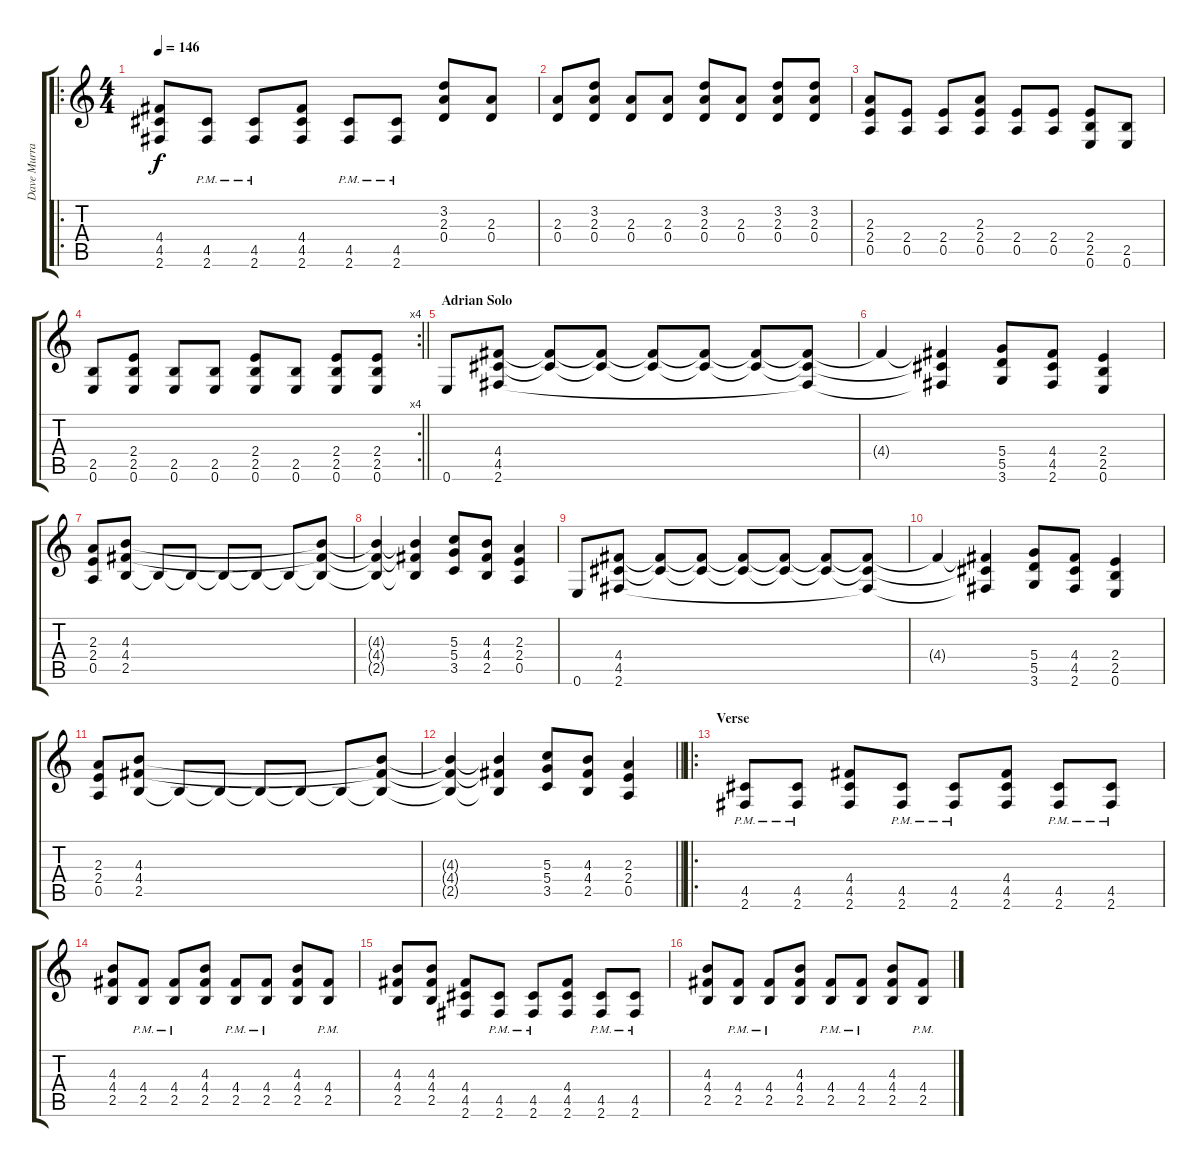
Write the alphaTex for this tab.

\track ("Dave Murray" "Dave Murra") {instrument distortionguitar}
\staff {score tabs}
\tuning (E4 B3 G3 D3 A2 E2) {hide}
\ro
\ts (4 4)
\tempo 146
\clef g2
\ks c
(4.4 4.5 2.6).8{dy f} (4.5{pm} 2.6{pm}).8 (4.5{pm} 2.6{pm}).8 (4.4 4.5 2.6).8 (4.5{pm} 2.6{pm}).8 (4.5{pm} 2.6{pm}).8 (3.2 2.3 0.4).8 (2.3 0.4).8 |
(2.3 0.4).8 (3.2 2.3 0.4).8 (2.3 0.4).8 (2.3 0.4).8 (3.2 2.3 0.4).8 (2.3 0.4).8 (3.2 2.3 0.4).8 (3.2 2.3 0.4).8 |
(2.3 2.4 0.5).8 (2.4 0.5).8 (2.4 0.5).8 (2.3 2.4 0.5).8 (2.4 0.5).8 (2.4 0.5).8 (2.4 2.5 0.6).8 (2.5 0.6).8 |
\rc 4
\barLineRight lightlight
(2.5 0.6).8 (2.4 2.5 0.6).8 (2.5 0.6).8 (2.5 0.6).8 (2.4 2.5 0.6).8 (2.5 0.6).8 (2.4 2.5 0.6).8 (2.4 2.5 0.6).8 |
\section ("" "Adrian Solo")
0.6.8 (4.4 4.5 2.6).8 (4.4{t} 4.5{t}).8 (4.4{t} 4.5{t}).8 (4.4{t} 4.5{t}).8 (4.4{t} 4.5{t}).8 (4.4{t} 4.5{t}).8 (4.4{t} 4.5{t} 2.6{t}).8 |
4.4{t}.4 (4.4{t} 4.5{t} 2.6{t}).4 (5.4 5.5 3.6).8 (4.4 4.5 2.6).8 (2.4 2.5 0.6).4 |
(2.3 2.4 0.5).8 (4.3 4.4 2.5).8 2.5{t}.8 2.5{t}.8 2.5{t}.8 2.5{t}.8 2.5{t}.8 (4.3{t} 4.4{t} 2.5{t}).8 |
(4.3{t} 4.4{t} 2.5{t}).4 (4.3{t} 4.4{t} 2.5{t}).4 (5.3 5.4 3.5).8 (4.3 4.4 2.5).8 (2.3 2.4 0.5).4 |
0.6.8 (4.4 4.5 2.6).8 (4.4{t} 4.5{t}).8 (4.4{t} 4.5{t}).8 (4.4{t} 4.5{t}).8 (4.4{t} 4.5{t}).8 (4.4{t} 4.5{t}).8 (4.4{t} 4.5{t} 2.6{t}).8 |
4.4{t}.4 (4.4{t} 4.5{t} 2.6{t}).4 (5.4 5.5 3.6).8 (4.4 4.5 2.6).8 (2.4 2.5 0.6).4 |
(2.3 2.4 0.5).8 (4.3 4.4 2.5).8 2.5{t}.8 2.5{t}.8 2.5{t}.8 2.5{t}.8 2.5{t}.8 (4.3{t} 4.4{t} 2.5{t}).8 |
\barLineRight lightlight
(4.3{t} 4.4{t} 2.5{t}).4 (4.3{t} 4.4{t} 2.5{t}).4 (5.3 5.4 3.5).8 (4.3 4.4 2.5).8 (2.3 2.4 0.5).4 |
\ro
\section ("" "Verse")
(4.5{pm} 2.6{pm}).8 (4.5{pm} 2.6{pm}).8 (4.4 4.5 2.6).8 (4.5{pm} 2.6{pm}).8 (4.5{pm} 2.6{pm}).8 (4.4 4.5 2.6).8 (4.5{pm} 2.6{pm}).8 (4.5{pm} 2.6{pm}).8 |
(4.3 4.4 2.5).8 (4.4{pm} 2.5{pm}).8 (4.4{pm} 2.5{pm}).8 (4.3 4.4 2.5).8 (4.4{pm} 2.5{pm}).8 (4.4{pm} 2.5{pm}).8 (4.3 4.4 2.5).8 (4.4{pm} 2.5{pm}).8 |
(4.3 4.4 2.5).8 (4.3 4.4 2.5).8 (4.4 4.5 2.6).8 (4.5{pm} 2.6{pm}).8 (4.5{pm} 2.6{pm}).8 (4.4 4.5 2.6).8 (4.5{pm} 2.6{pm}).8 (4.5{pm} 2.6{pm}).8 |
(4.3 4.4 2.5).8 (4.4{pm} 2.5{pm}).8 (4.4{pm} 2.5{pm}).8 (4.3 4.4 2.5).8 (4.4{pm} 2.5{pm}).8 (4.4{pm} 2.5{pm}).8 (4.3 4.4 2.5).8 (4.4{pm} 2.5{pm}).8
